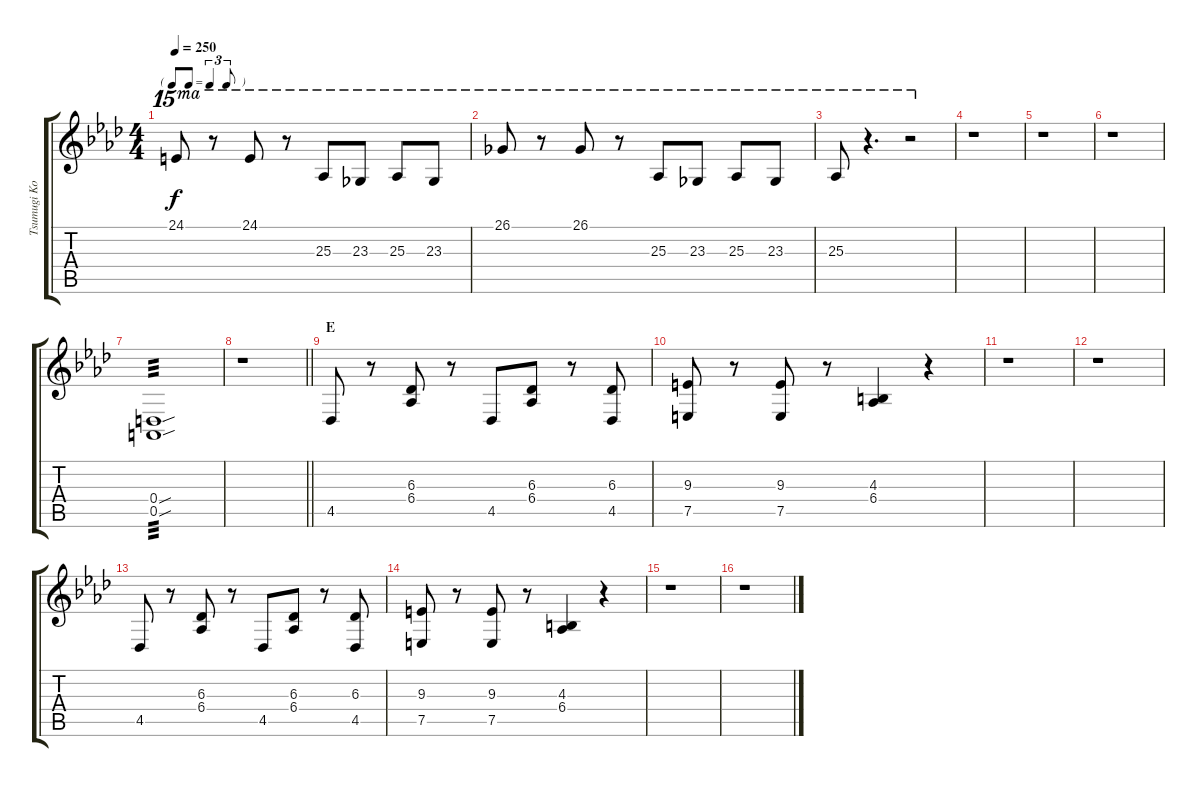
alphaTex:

\track ("Tsumugi Kotobuki II" "Tsumugi Ko") {instrument lead1square}
\staff {score tabs}
\tuning (E4 B3 G3 D3 A2 E2) {hide}
\ts (4 4)
\tf triplet8th
\tempo 250
\clef g2
\ks ab
24.1.8{ot 15ma dy f} r.8{ot 15ma} 24.1.8{ot 15ma} r.8{ot 15ma} 25.3.8{ot 15ma} 23.3.8{ot 15ma} 25.3.8{ot 15ma} 23.3.8{ot 15ma} |
26.1.8{ot 15ma} r.8{ot 15ma} 26.1.8{ot 15ma} r.8{ot 15ma} 25.3.8{ot 15ma} 23.3.8{ot 15ma} 25.3.8{ot 15ma} 23.3.8{ot 15ma} |
25.3.8{ot 15ma} r.4{d ot 15ma} r.2{ot 15ma} |
r.1 |
r.1 |
r.1 |
(0.4{sou} 0.5{sou}).1{tp 3} |
\barLineRight lightlight
r.1 |
\section ("" "E")
4.5.8 r.8 (6.3 6.4).8 r.8 4.5.8 (6.3 6.4).8 r.8 (6.3 4.5).8 |
(9.3 7.5).8 r.8 (9.3 7.5).8 r.8 (4.3 6.4).4 r.4 |
r.1 |
r.1 |
4.5.8 r.8 (6.3 6.4).8 r.8 4.5.8 (6.3 6.4).8 r.8 (6.3 4.5).8 |
(9.3 7.5).8 r.8 (9.3 7.5).8 r.8 (4.3 6.4).4 r.4 |
r.1 |
r.1
